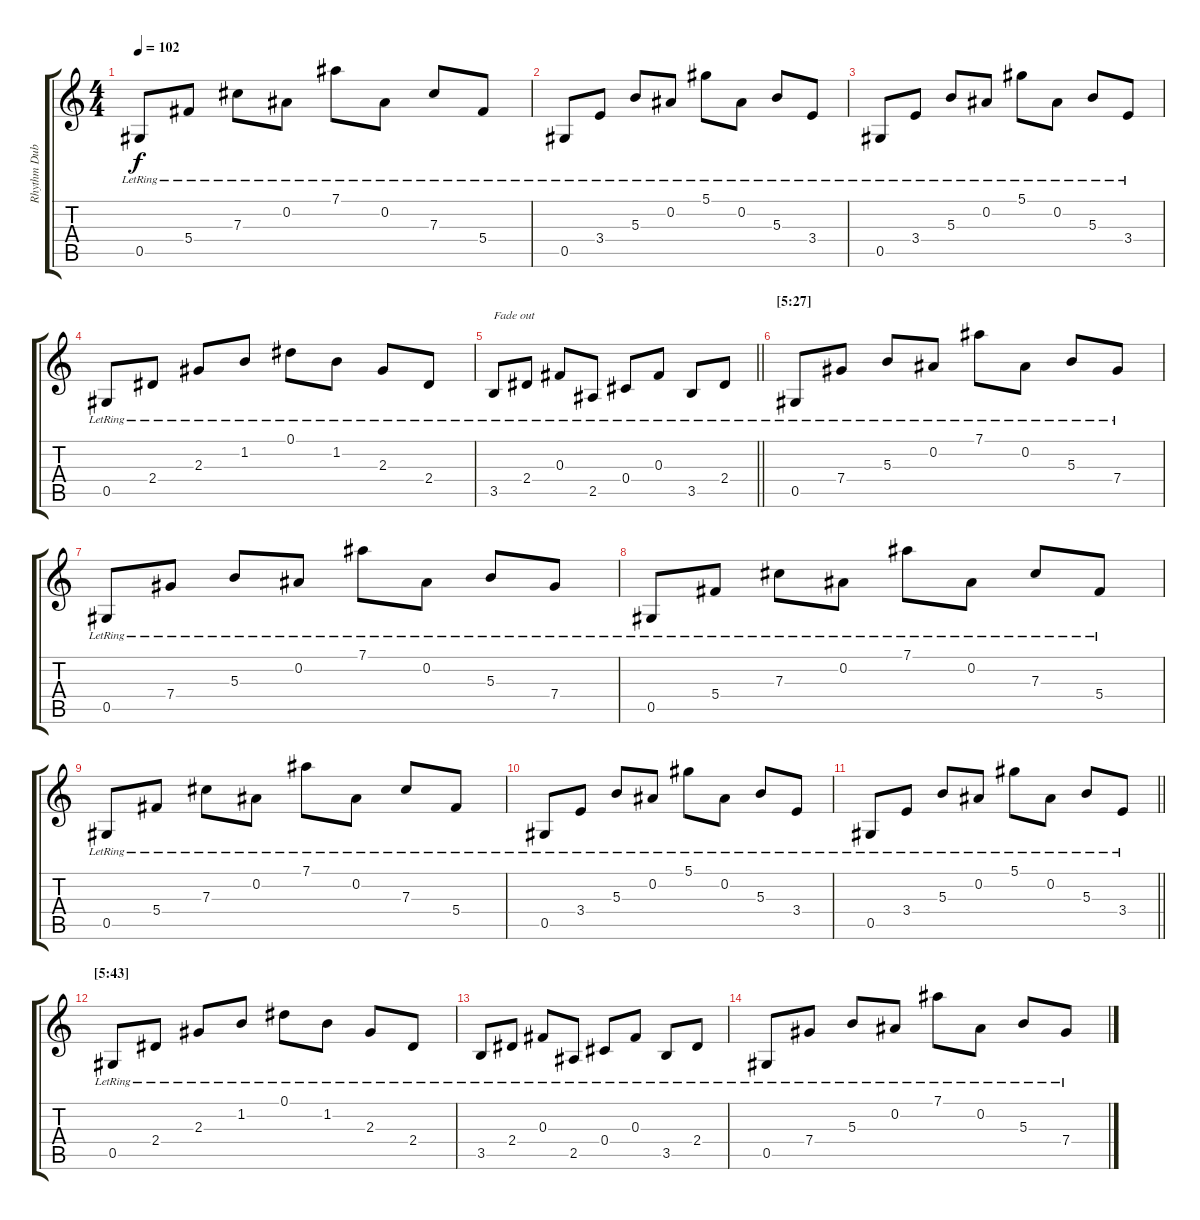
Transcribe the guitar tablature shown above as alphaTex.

\track ("Rhythm Dub" "Rhythm Dub") {instrument acousticguitarnylon}
\staff {score tabs}
\tuning (Eb4 Bb3 Gb3 Db3 Ab2 Eb2) {hide}
\ts (4 4)
\tempo 102
\clef g2
\ks c
0.5{lr}.8{dy f} 5.4{lr}.8 7.3{lr}.8 0.2{lr}.8 7.1{lr}.8 0.2{lr}.8 7.3{lr}.8 5.4{lr}.8 |
0.5{lr}.8 3.4{lr}.8 5.3{lr}.8 0.2{lr}.8 5.1{lr}.8 0.2{lr}.8 5.3{lr}.8 3.4{lr}.8 |
0.5{lr}.8 3.4{lr}.8 5.3{lr}.8 0.2{lr}.8 5.1{lr}.8 0.2{lr}.8 5.3{lr}.8 3.4{lr}.8 |
0.5{lr}.8 2.4{lr}.8 2.3{lr}.8 1.2{lr}.8 0.1{lr}.8 1.2{lr}.8 2.3{lr}.8 2.4{lr}.8 |
\barLineRight lightlight
3.5{lr}.8{txt "Fade out" volume 5} 2.4{lr}.8 0.3{lr}.8 2.5{lr}.8 0.4{lr}.8 0.3{lr}.8 3.5{lr}.8 2.4{lr}.8 |
\section ("" "[5:27]")
0.5{lr}.8 7.4{lr}.8 5.3{lr}.8 0.2{lr}.8 7.1{lr}.8 0.2{lr}.8 5.3{lr}.8 7.4{lr}.8 |
0.5{lr}.8 7.4{lr}.8 5.3{lr}.8 0.2{lr}.8 7.1{lr}.8 0.2{lr}.8 5.3{lr}.8 7.4{lr}.8 |
0.5{lr}.8 5.4{lr}.8 7.3{lr}.8 0.2{lr}.8 7.1{lr}.8 0.2{lr}.8 7.3{lr}.8 5.4{lr}.8 |
0.5{lr}.8{volume 4} 5.4{lr}.8 7.3{lr}.8 0.2{lr}.8 7.1{lr}.8 0.2{lr}.8 7.3{lr}.8 5.4{lr}.8 |
0.5{lr}.8 3.4{lr}.8 5.3{lr}.8 0.2{lr}.8 5.1{lr}.8 0.2{lr}.8 5.3{lr}.8 3.4{lr}.8 |
\barLineRight lightlight
0.5{lr}.8 3.4{lr}.8 5.3{lr}.8 0.2{lr}.8 5.1{lr}.8 0.2{lr}.8 5.3{lr}.8 3.4{lr}.8 |
\section ("" "[5:43]")
0.5{lr}.8 2.4{lr}.8 2.3{lr}.8 1.2{lr}.8 0.1{lr}.8 1.2{lr}.8 2.3{lr}.8 2.4{lr}.8 |
3.5{lr}.8{volume 0} 2.4{lr}.8 0.3{lr}.8 2.5{lr}.8 0.4{lr}.8 0.3{lr}.8 3.5{lr}.8 2.4{lr}.8 |
0.5{lr}.8 7.4{lr}.8 5.3{lr}.8 0.2{lr}.8 7.1{lr}.8 0.2{lr}.8 5.3{lr}.8 7.4{lr}.8
